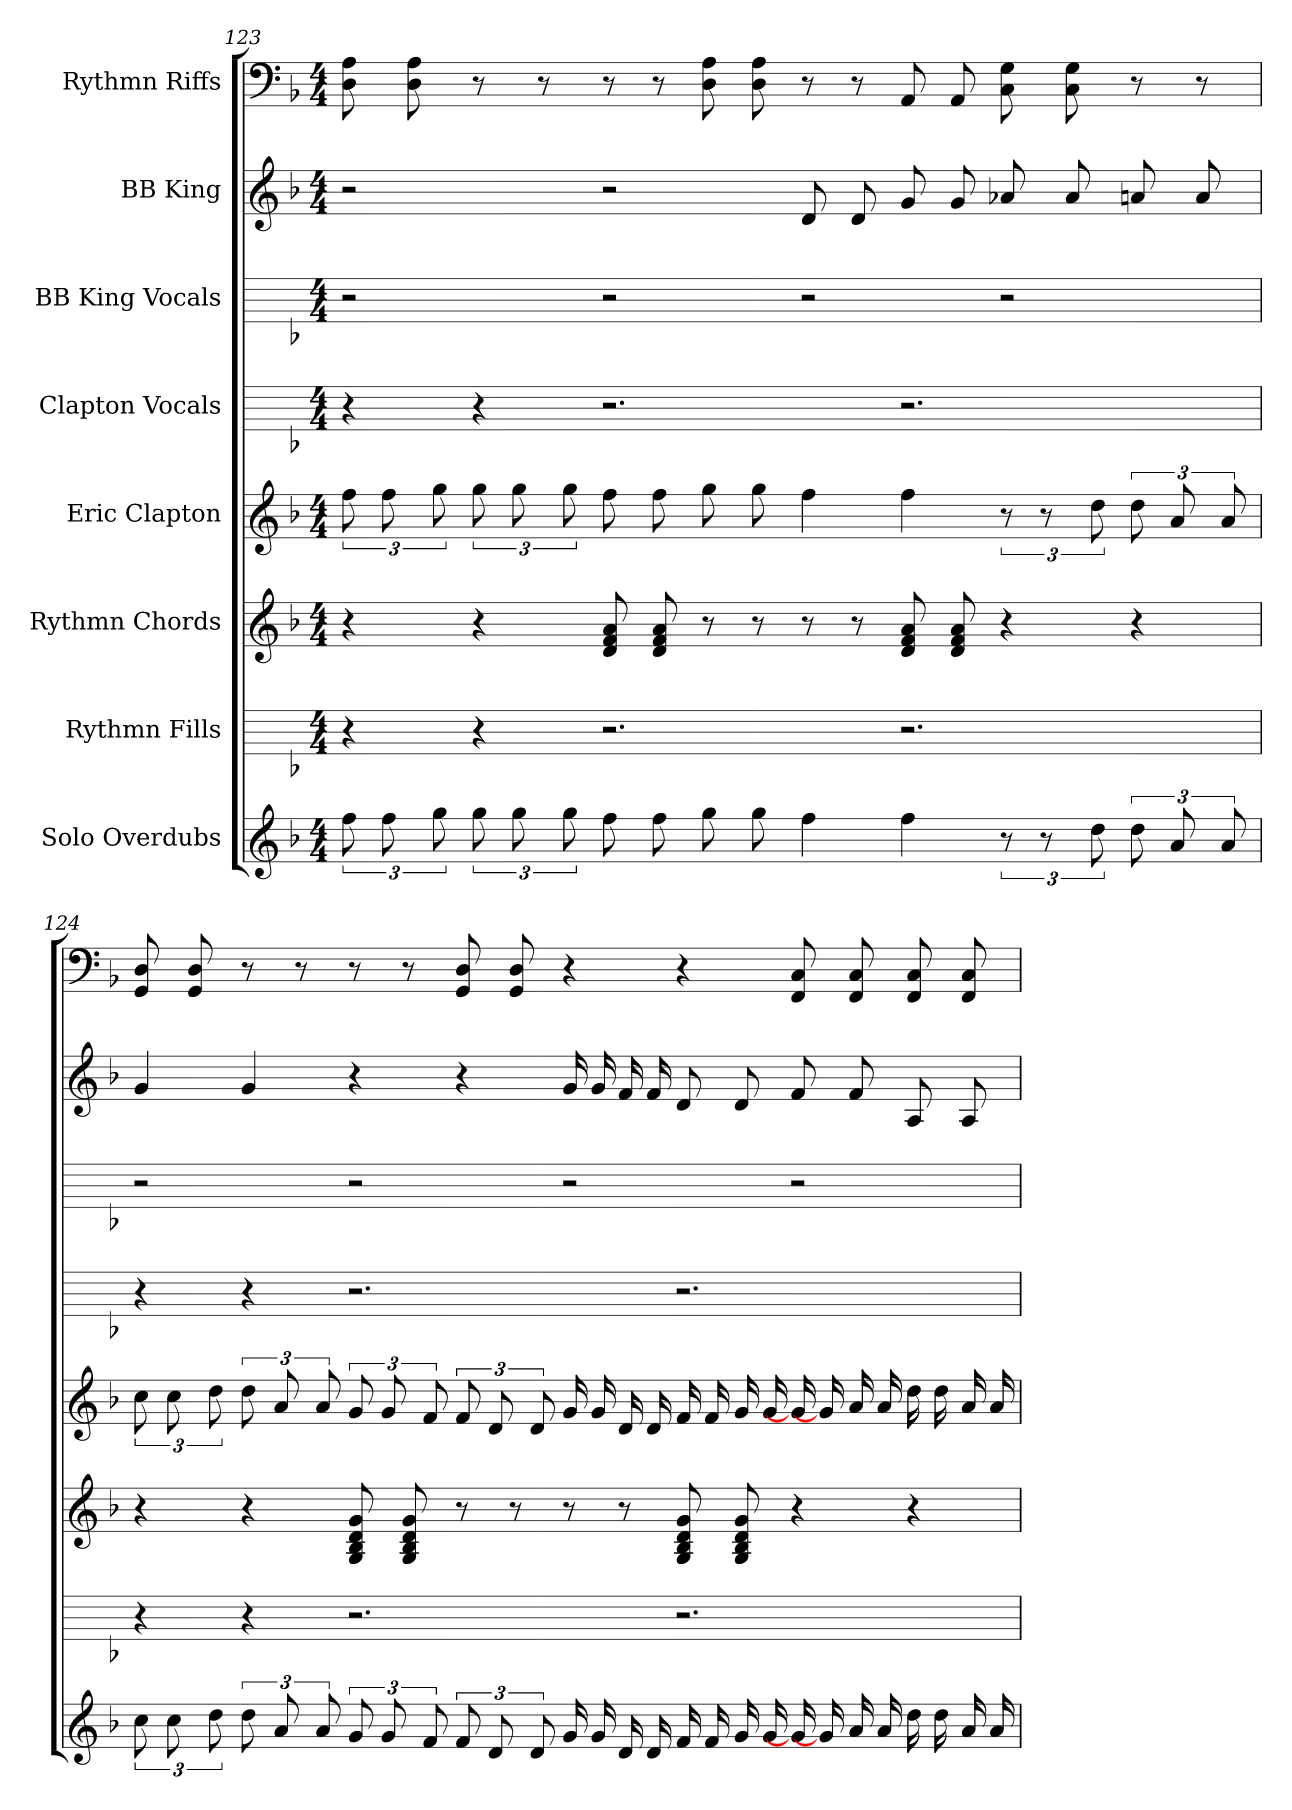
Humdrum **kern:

**kern	**kern	**kern	**kern	**kern	**kern	**kern	**kern
*part8	*part7	*part6	*part5	*part4	*part3	*part2	*part1
*staff8	*staff7	*staff6	*staff5	*staff4	*staff3	*staff2	*staff1
*I"Solo Overdubs	*I"Rythmn Fills	*I"Rythmn Chords	*I"Eric Clapton	*I"Clapton Vocals	*I"BB King Vocals	*I"BB King	*I"Rythmn Riffs
*	*	*	*	*	*	*	*
*k[b-]	*k[b-]	*k[b-]	*k[b-]	*k[b-]	*k[b-]	*k[b-]	*k[b-]
*M4/4	*M4/4	*M4/4	*M4/4	*M4/4	*M4/4	*M4/4	*M4/4
=123	=123	=123	=123	=123	=123	=123	=123
12ff	4r	4r	12ff	4r	2r	2r	8A 8D
12ff	.	.	12ff	.	.	.	.
.	.	.	.	.	.	.	8A 8D
12gg	.	.	12gg	.	.	.	.
12gg	4r	4r	12gg	4r	.	.	8r
12gg	.	.	12gg	.	.	.	.
.	.	.	.	.	.	.	8r
12gg	.	.	12gg	.	.	.	.
8ff	2.r	8a 8f 8d	8ff	2.r	2r	2r	8r
8ff	.	8a 8f 8d	8ff	.	.	.	8r
8gg	.	8r	8gg	.	.	.	8A 8D
8gg	.	8r	8gg	.	.	.	8A 8D
4ff	.	8r	4ff	.	2r	8d	8r
.	.	8r	.	.	.	8d	8r
4ff	2.r	8a 8f 8d	4ff	2.r	.	8g	8AA
.	.	8a 8f 8d	.	.	.	8g	8AA
12r	.	4r	12r	.	2r	8a-	8G 8C
12r	.	.	12r	.	.	.	.
.	.	.	.	.	.	8a-	8G 8C
12dd	.	.	12dd	.	.	.	.
12dd	.	4r	12dd	.	.	8a	8r
12a	.	.	12a	.	.	.	.
.	.	.	.	.	.	8a	8r
12a	.	.	12a	.	.	.	.
=124	=124	=124	=124	=124	=124	=124	=124
12cc	4r	4r	12cc	4r	2r	4g	8D 8GG
12cc	.	.	12cc	.	.	.	.
.	.	.	.	.	.	.	8D 8GG
12dd	.	.	12dd	.	.	.	.
12dd	4r	4r	12dd	4r	.	4g	8r
12a	.	.	12a	.	.	.	.
.	.	.	.	.	.	.	8r
12a	.	.	12a	.	.	.	.
12g	2.r	8g 8d 8B- 8G	12g	2.r	2r	4r	8r
12g	.	.	12g	.	.	.	.
.	.	8g 8d 8B- 8G	.	.	.	.	8r
12f	.	.	12f	.	.	.	.
12f	.	8r	12f	.	.	4r	8D 8GG
12d	.	.	12d	.	.	.	.
.	.	8r	.	.	.	.	8D 8GG
12d	.	.	12d	.	.	.	.
16g	.	8r	16g	.	2r	16g	4r
16g	.	.	16g	.	.	16g	.
16d	.	8r	16d	.	.	16f	.
16d	.	.	16d	.	.	16f	.
16f	2.r	8g 8d 8B- 8G	16f	2.r	.	8d	4r
16f	.	.	16f	.	.	.	.
16g	.	8g 8d 8B- 8G	16g	.	.	8d	.
16g	.	.	16g	.	.	.	.
16g]	.	4r	16g]	.	2r	8f	8C 8FF
16g]	.	.	16g]	.	.	.	.
16a	.	.	16a	.	.	8f	8C 8FF
16a	.	.	16a	.	.	.	.
16dd	.	4r	16dd	.	.	8A	8C 8FF
16dd	.	.	16dd	.	.	.	.
16a	.	.	16a	.	.	8A	8C 8FF
16a	.	.	16a	.	.	.	.
=	=	=	=	=	=	=	=
*-	*-	*-	*-	*-	*-	*-	*-
